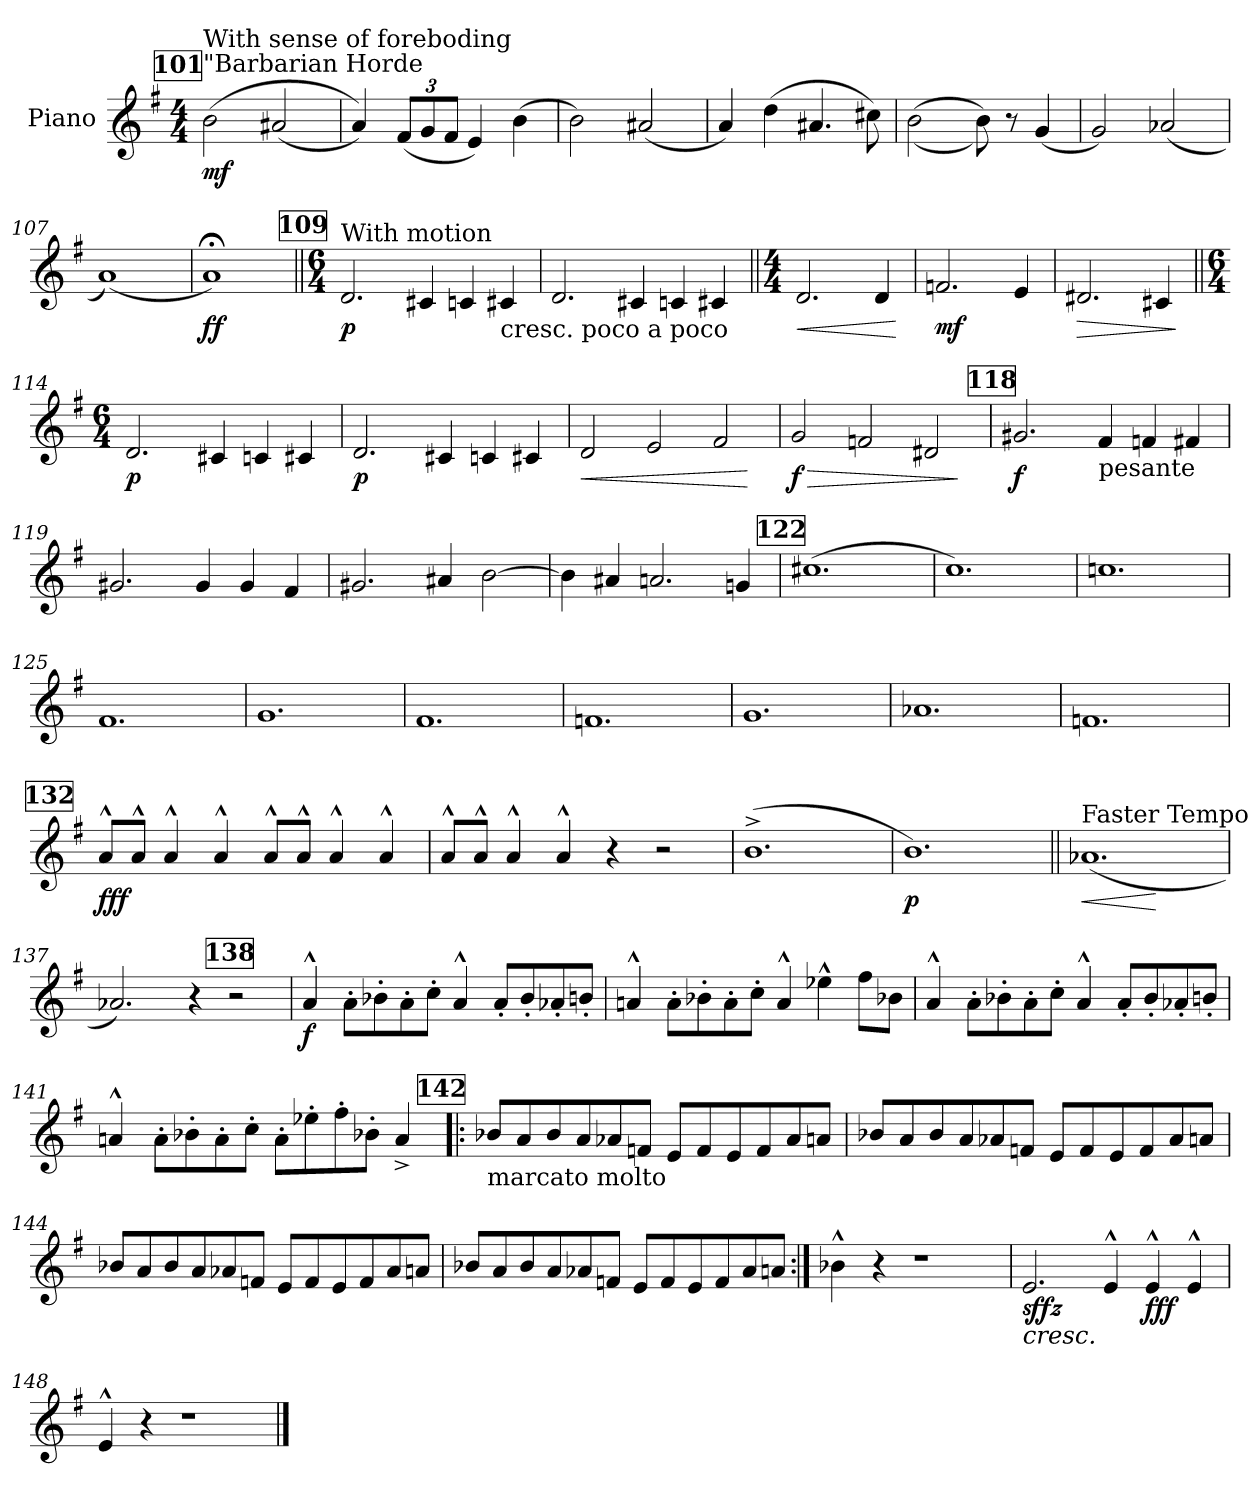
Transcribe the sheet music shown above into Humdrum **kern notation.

**kern	**dynam
*part1	*part1
*staff1	*staff1
*I"Piano	*
*I'Pno.	*
!!LO:LB:g=z
*clefG2	*
*k[f#]	*
*M4/4	*
!!LO:REH:place=s1:a:B:fs=14:t=101
=101	=101
!LO:TX:a:t="Barbarian Horde	!
!LO:TX:a:t=With sense of foreboding	!
!	!LO:DY:b
(2b\	mf
(2a#X/	.
=102	=102
4a/))	.
*Xbrackettup	*
(12f#/L	.
12g/	.
12f#/J	.
4e/)	.
(4b\	.
=103	=103
2b\)	.
(2a#X/	.
=104	=104
4a/)	.
(4dd\	.
4.a#X/	.
8cc#X\)	.
=105	=105
((2b\	.
8b\))	.
8r	.
(4g/	.
=106	=106
2g/)	.
(2a-X/	.
=107	=107
(1a)	.
=108	=108
!	!LO:DY:b
1a;<)	ff
!!LO:LB:g=z
!!LO:REH:place=s1:a:B:fs=14:t=109
=109||	=109||
*M6/4	*
!LO:TX:a:t=With motion	!
!	!LO:DY:b
2.d/	p
4c#X/	.
4cn/	.
!LO:TX:b:t=cresc. poco a poco	!
4c#X/	.
=110	=110
2.d/	.
4c#X/	.
4cn/	.
4c#X/	.
=111||	=111||
*M4/4	*
!	!LO:HP:b
2.d/	<
4d/	.
.	[
=112	=112
!	!LO:DY:b
2.fn/	mf
4e/	.
=113	=113
!	!LO:HP:b
2.d#X/	>
4c#X/	.
.	]
=114||	=114||
*M6/4	*
!	!LO:DY:b
2.d/	p
4c#X/	.
4cn/	.
4c#X/	.
!!LO:LB:g=z
=115	=115
!	!LO:DY:b
2.d/	p
4c#X/	.
4cn/	.
4c#X/	.
=116	=116
!	!LO:HP:b
2d/	<
2e/	.
2f#/	.
.	[
=117	=117
!	!LO:HP:b
!	!LO:DY:n=1:b
2g/	> f
2fn/	.
2d#X/	.
.	]
!!LO:REH:place=s1:a:B:fs=14:t=118
=118	=118
!	!LO:DY:b
2.g#X/	f
!LO:TX:b:t=pesante	!
4f#/	.
4fn/	.
4f#X/	.
=119	=119
2.g#X/	.
4g#/	.
4g#/	.
4f#/	.
=120	=120
2.g#X/	.
4a#X/	.
[2b\	.
=121	=121
4b\]	.
4a#X/	.
2.an/	.
4gn/	.
!!LO:LB:g=z
!!LO:REH:place=s1:a:B:fs=14:t=122
=122	=122
(1.cc#X	.
=123	=123
1.cc)	.
=124	=124
1.ccn	.
=125	=125
1.f#	.
=126	=126
1.g	.
=127	=127
1.f#	.
=128	=128
1.fn	.
=129	=129
1.g	.
=130	=130
1.a-X	.
=131	=131
1.fn	.
!!LO:LB:g=z
!!LO:REH:place=s1:a:B:fs=14:t=132
=132	=132
!	!LO:DY:b
8a^^/L	fff
8a^^/J	.
4a^^/	.
4a^^/	.
8a^^/L	.
8a^^/J	.
4a^^/	.
4a^^/	.
=133	=133
8a^^/L	.
8a^^/J	.
4a^^/	.
4a^^/	.
4r	.
2r	.
=134	=134
(1.b^	.
=135	=135
!	!LO:DY:b
1.b)	p
=136||	=136||
!LO:TX:a:t=Faster Tempo	!
!	!LO:HP:b
!	!LO:DY:n=1:b
(1.a-X	< other-dynamics
.	[
!!LO:REH:place=s1:b:B:fs=14:t=138:qo=4
=137	=137
2.a-X/)	.
4r	.
2r	.
!!LO:LB:g=z
=138	=138
!	!LO:DY:b
4a^^/	f
8a'\L	.
8b-X'\	.
8a'\	.
8cc'\J	.
4a^^/	.
8a'/L	.
8b-'/	.
8a-X'/	.
8bn'/J	.
=139	=139
4an^^/	.
8a'\L	.
8b-X'\	.
8a'\	.
8cc'\J	.
4a^^/	.
4ee-X^^\	.
8ff#\L	.
8b-X\J	.
=140	=140
4a^^/	.
8a'\L	.
8b-X'\	.
8a'\	.
8cc'\J	.
4a^^/	.
8a'/L	.
8b-'/	.
8a-X'/	.
8bn'/J	.
=141	=141
4an^^/	.
8a'\L	.
8b-X'\	.
8a'\	.
8cc'\J	.
8a'\L	.
8ee-X'\	.
8ff#'\	.
8b-X'\J	.
4a^/	.
!!LO:LB:g=z
!!LO:REH:place=s1:a:B:fs=14:t=142
=142!|:	=142!|:
!LO:TX:b:t=marcato molto	!
8b-X/L	.
8a/	.
8b-/	.
8a/	.
8a-X/	.
8fn/J	.
8e/L	.
8f/	.
8e/	.
8f/	.
8a-/	.
8an/J	.
=143	=143
8b-X/L	.
8a/	.
8b-/	.
8a/	.
8a-X/	.
8fn/J	.
8e/L	.
8f/	.
8e/	.
8f/	.
8a-/	.
8an/J	.
=144	=144
8b-X/L	.
8a/	.
8b-/	.
8a/	.
8a-X/	.
8fn/J	.
8e/L	.
8f/	.
8e/	.
8f/	.
8a-/	.
8an/J	.
!!LO:LB:g=z
=145	=145
8b-X/L	.
8a/	.
8b-/	.
8a/	.
8a-X/	.
8fn/J	.
8e/L	.
8f/	.
8e/	.
8f/	.
8a-/	.
8an/J	.
=146:|!	=146:|!
4b-X^^\	.
4r	.
1r	.
=147	=147
!	!LO:HP:b
!	!LO:DY:n=1:b
2.e/	< sffz
4e^^/	.
!	!LO:DY:n=2:b
4e^^/	fff
4e^^/	.
.	[
=148	=148
4e^^/	.
4r	.
1r	.
==	==
*-	*-
